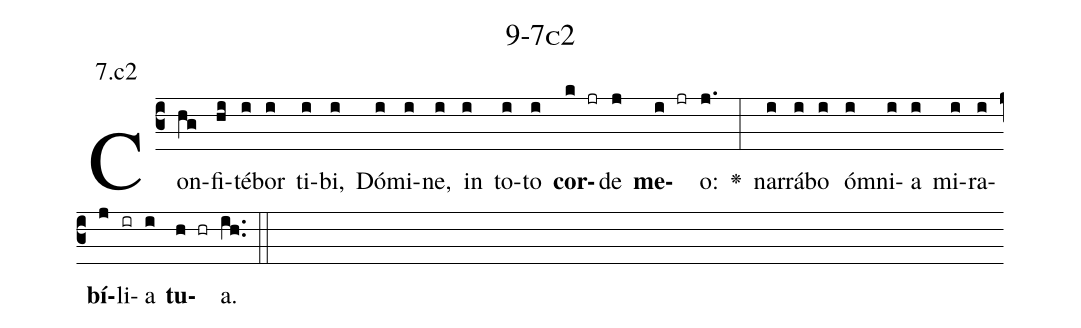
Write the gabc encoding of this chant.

name: 9-7c2;
annotation: 7.c2;
%%
(c3)Con(hg)fi(hi)té(i)bor(i) ti(i)bi,(i) Dó(i)mi(i)ne,(i) in(i) to(i)to(i) <b>cor</b>(k jr)de(j) <b>me</b>(i jr)o:(j.) <v>\greheightstar</v>(:) nar(i)rá(i)bo(i) óm(i)ni(i)a(i) mi(i)ra(i)<b>bí</b>(j)li(ir)a(i) <b>tu</b>(h hr)a.(ih..) (::)


%E(i) u(i) o(j) u(i) a(h) e.(ih..) (::)
